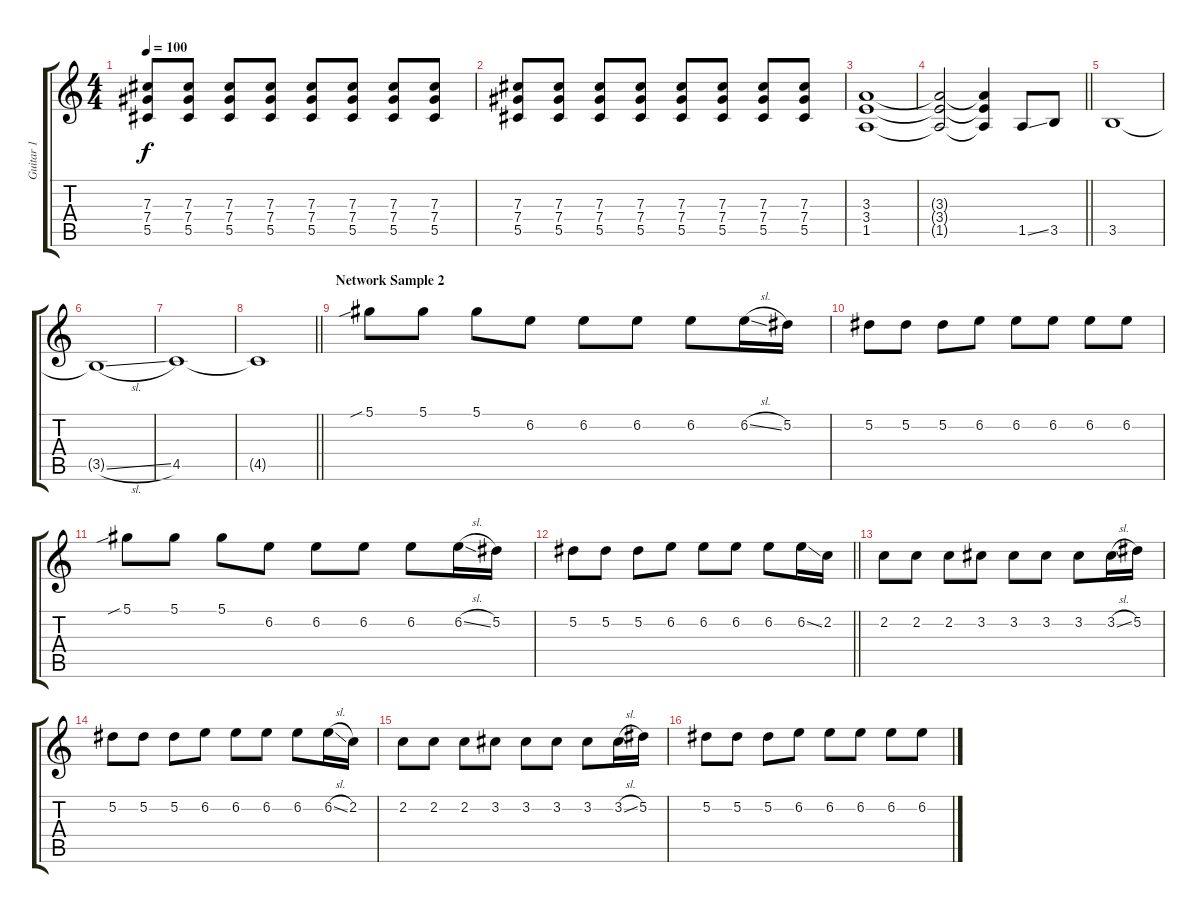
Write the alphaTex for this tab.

\track ("Guitar 1" "Guitar 1") {instrument distortionguitar}
\staff {score tabs}
\tuning (Eb4 Bb3 Gb3 Db3 Ab2 Db2) {hide}
\ts (4 4)
\tempo 100
\clef g2
\ks c
(7.3 7.4 5.5).8{dy f} (7.3 7.4 5.5).8 (7.3 7.4 5.5).8 (7.3 7.4 5.5).8 (7.3 7.4 5.5).8 (7.3 7.4 5.5).8 (7.3 7.4 5.5).8 (7.3 7.4 5.5).8 |
(7.3 7.4 5.5).8 (7.3 7.4 5.5).8 (7.3 7.4 5.5).8 (7.3 7.4 5.5).8 (7.3 7.4 5.5).8 (7.3 7.4 5.5).8 (7.3 7.4 5.5).8 (7.3 7.4 5.5).8 |
(3.3 3.4 1.5).1 |
\barLineRight lightlight
(3.3{t} 3.4{t} 1.5{t}).2 (3.3{t} 3.4{t} 1.5{t}).4 1.5{ss}.8 3.5.8 |
3.5.1 |
3.5{sl t}.1 |
4.5.1 |
\barLineRight lightlight
4.5{t}.1 |
\section ("" "Network Sample 2")
5.1{sib}.8 5.1.8 5.1.8 6.2.8 6.2.8 6.2.8 6.2.8 6.2{sl}.16 5.2.16 |
5.2.8 5.2.8 5.2.8 6.2.8 6.2.8 6.2.8 6.2.8 6.2.8 |
5.1{sib}.8 5.1.8 5.1.8 6.2.8 6.2.8 6.2.8 6.2.8 6.2{sl}.16 5.2.16 |
\barLineRight lightlight
5.2.8 5.2.8 5.2.8 6.2.8 6.2.8 6.2.8 6.2.8 6.2{ss}.16 2.2.16 |
2.2.8 2.2.8 2.2.8 3.2.8 3.2.8 3.2.8 3.2.8 3.2{sl}.16 5.2.16 |
5.2.8 5.2.8 5.2.8 6.2.8 6.2.8 6.2.8 6.2.8 6.2{sl}.16 2.2.16 |
2.2.8 2.2.8 2.2.8 3.2.8 3.2.8 3.2.8 3.2.8 3.2{sl}.16 5.2.16 |
5.2.8 5.2.8 5.2.8 6.2.8 6.2.8 6.2.8 6.2.8 6.2.8
